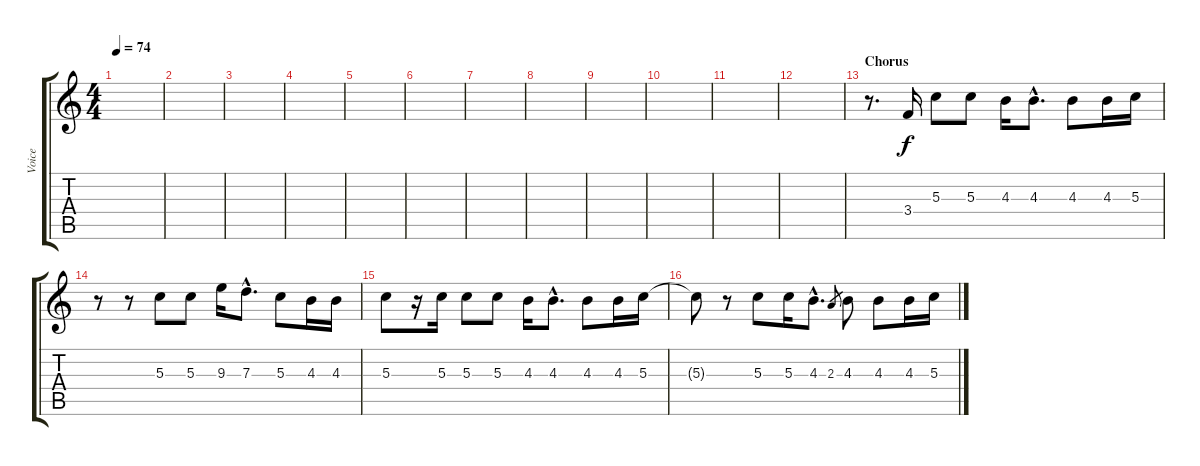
\track ("Voice" "Voice") {instrument contrabass}
\staff {score tabs}
\tuning (E4 B3 G3 D3 A2 E2) {hide}
\ts (4 4)
\tempo 74
\clef g2
\ks c
|
|
|
|
|
|
|
|
|
|
|
|
\section ("" "Chorus")
r.8{d} 3.4.16 5.3.8 5.3.8 4.3.16 4.3{hac}.8{d} 4.3.8 4.3.16 5.3.16 |
r.8 r.8 5.3.8 5.3.8 9.3.16 7.3{hac}.8{d} 5.3.8 4.3.16 4.3.16 |
5.3.8 r.16 5.3.16 5.3.8 5.3.8 4.3.16 4.3{hac}.8{d} 4.3.8 4.3.16 5.3.16 |
5.3{t}.8 r.8 5.3.8 5.3.16 4.3{hac}.8{d} 2.3.8{gr} 4.3.8 4.3.8 4.3.16 5.3.16
